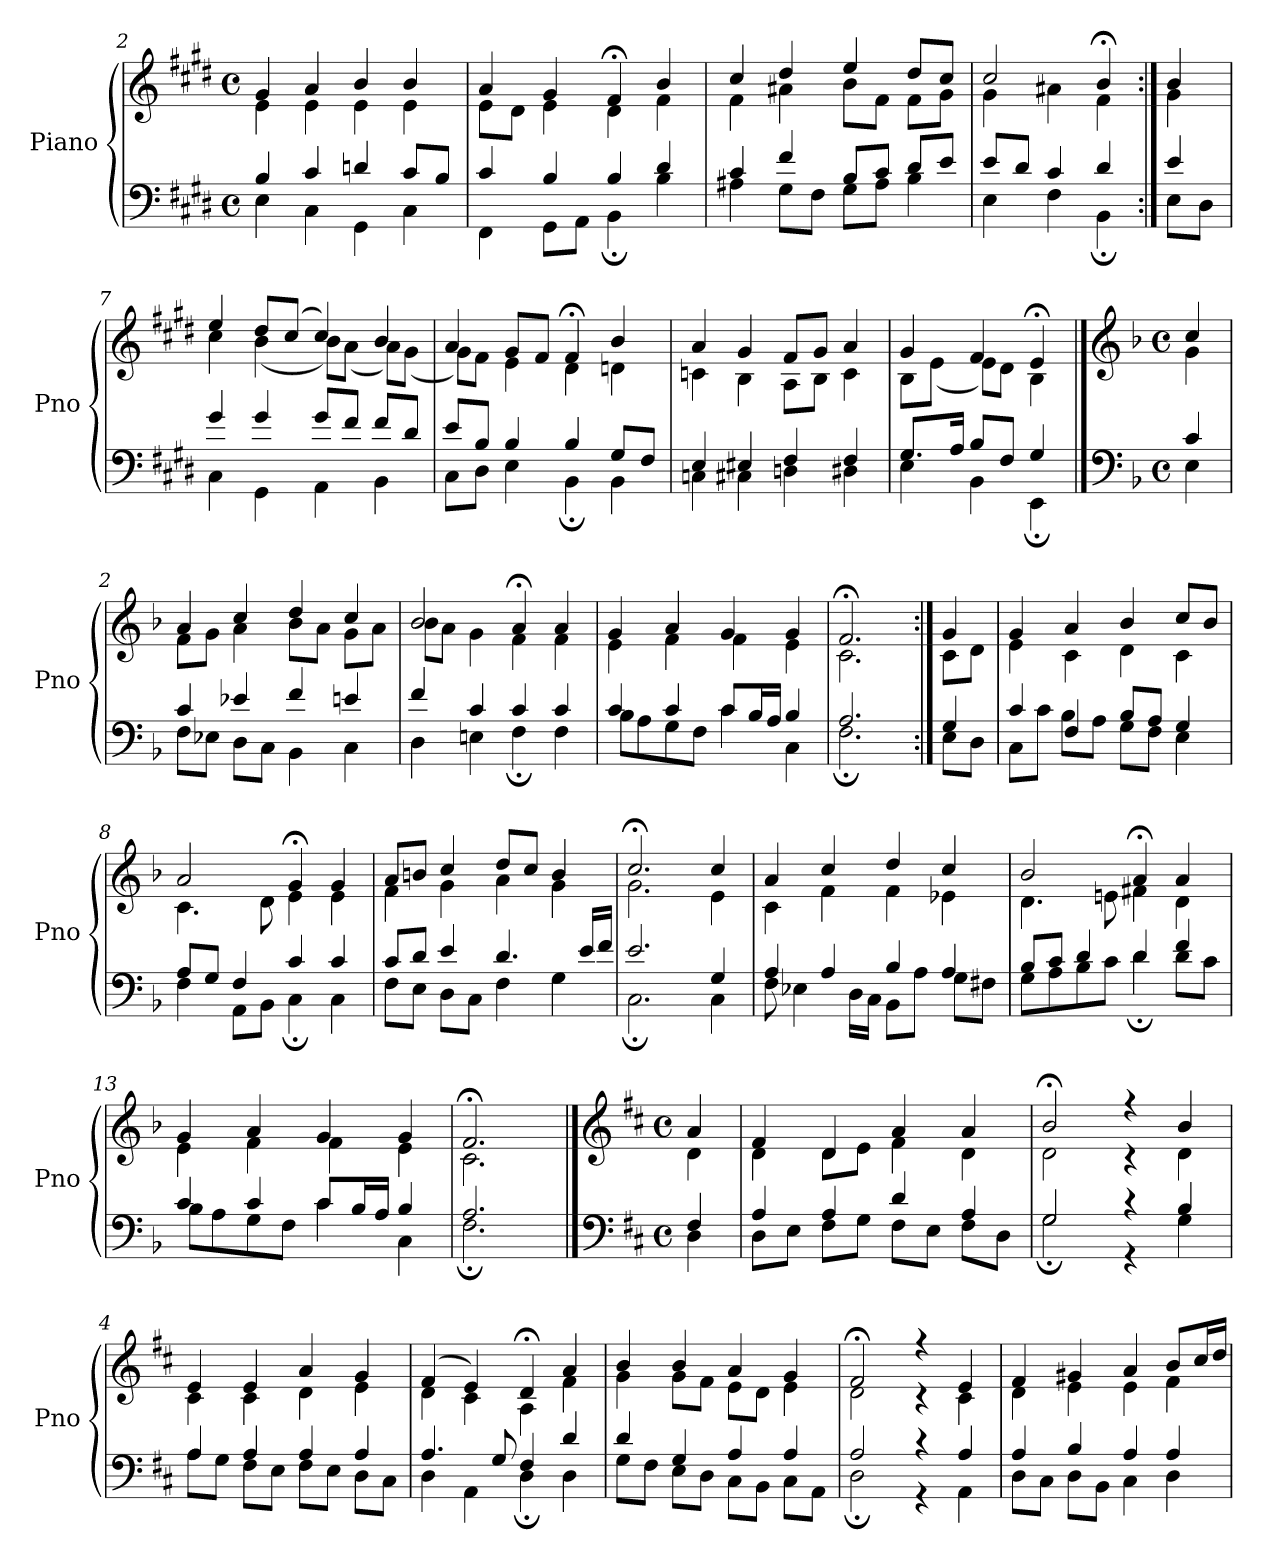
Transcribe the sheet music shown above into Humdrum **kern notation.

**kern	**kern
*part1	*part1
*staff2	*staff1
*I"Piano	*
*I'Pno	*
*clefF4	*clefG2
*k[f#c#g#d#]	*k[f#c#g#d#]
*M4/4	*M4/4
*met(c)	*met(c)
=2	=2
*^	*^
4B/	4E\	4g#/	4e\
4c#/	4C#\	4a/	4e\
4dn/	4GG#\	4b/	4e\
8c#/L	4C#\	4b/	4e\
8B/J	.	.	.
=3	=3	=3	=3
4c#/	4FF#\	4a/	8e\L
.	.	.	8d#\J
4B/	8GG#\L	4g#/	4e\
.	8AA\J	.	.
4B/	4BB;\	4f#;</	4d#\
4d#/	4B\	4b/	4f#\
=4	=4	=4	=4
4c#/	4A#X\	4cc#/	4f#\
4f#/	8G#\L	4dd#/	4a#X\
.	8F#\J	.	.
8B/L	8G#\L	4ee/	8b\L
8c#/J	8A#\J	.	8f#\J
8d#/L	4B\	8dd#/L	8f#\L
8e/J	.	8cc#/J	8g#\J
=5	=5	=5	=5
8e/L	4E\	2cc#/	4g#\
8d#/J	.	.	.
4c#/	4F#\	.	4a#X\
4d#/	4BB;\	4b;</	4f#\
=6:|!	=6:|!	=6:|!	=6:|!
4e/	8E\L	4b/	4g#\
.	8D#\J	.	.
=7	=7	=7	=7
4g#/	4C#\	4ee/	4cc#\
4g#/	4GG#\	8dd#/L	(<4b\
.	.	(>8cc#/J	.
8g#/L	4AA\	4cc#/)	8b\L)
8f#/J	.	.	(<8a\J
8f#/L	4BB\	4b/	8a\L)
8d#/J	.	.	(<8g#\J
=8	=8	=8	=8
8e/L	8C#\L	4a/	8g#\L)
8B/J	8D#\J	.	8f#\J
4B/	4E\	8g#/L	4e\
.	.	8f#/J	.
4B/	4BB;\	4f#;</	4d#\
8G#/L	4BB\	4b/	4dn\
8F#/J	.	.	.
=9	=9	=9	=9
4E/	4Cn\	4a/	4cn\
4E#X/	4C#X\	4g#/	4B\
4F#/	4Dn\	8f#/L	8A\L
.	.	8g#/J	8B\J
4F#/	4D#X\	4a/	4c\
=10	=10	=10	=10
8.G#/L	4E\	4g#/	8B\L
.	.	.	(<8e\J
16A/Jk	.	.	.
8B/L	4BB\	4f#/	8e\L)
8F#/J	.	.	8d#\J
4G#/	4EE;\	4e;</	4B\
==1	==1	==1	==1
*clefF4	*	*clefG2	*
*k[b-]	*	*k[b-]	*
*M4/4	*	*M4/4	*
*met(c)	*	*met(c)	*
4c/	4E\	4cc/	4g\
=2	=2	=2	=2
4c/	8F\L	4a/	8f\L
.	8E-X\J	.	8g\J
4e-X/	8D\L	4cc/	4a\
.	8C\J	.	.
4f/	4BB-\	4dd/	8b-\L
.	.	.	8a\J
4en/	4C\	4cc/	8g\L
.	.	.	8a\J
=3	=3	=3	=3
4f/	4D\	2b-/	8b-\L
.	.	.	8a\J
4c/	4En\	.	4g\
4c/	4F;\	4a;</	4f\
4c/	4F\	4a/	4f\
=4	=4	=4	=4
4c/	8B-\L	4g/	4e\
.	8A\	.	.
4c/	8G\	4a/	4f\
.	8F\J	.	.
8c/L	4c\	4g/	4f\
16B-/L	.	.	.
16A/JJ	.	.	.
4B-/	4C\	4g/	4e\
=5	=5	=5	=5
2.A/	2.F;\	2.f;</	2.c\
=6:|!	=6:|!	=6:|!	=6:|!
4G/	8E\L	4g/	8c\L
.	8D\J	.	8d\J
=7	=7	=7	=7
4c/	8C\L	4g/	4e\
.	8c\J	.	.
4F/	8B-\L	4a/	4c\
.	8A\J	.	.
8B-/L	8G\L	4b-/	4d\
8A/J	8F\J	.	.
4G/	4E\	8cc/L	4c\
.	.	8b-/J	.
=8	=8	=8	=8
8A/L	4F\	2a/	4.c\
8G/J	.	.	.
4F/	8AA\L	.	.
.	8BB-\J	.	8d\
4c/	4C;\	4g;</	4e\
4c/	4C\	4g/	4e\
=9	=9	=9	=9
8c/L	8F\L	8a/L	4f\
8d/J	8E\J	8bn/J	.
4e/	8D\L	4cc/	4g\
.	8C\J	.	.
4.d/	4F\	8dd/L	4a\
.	.	8cc/J	.
.	4G\	4b/	4g\
16e/LL	.	.	.
16f/JJ	.	.	.
=10	=10	=10	=10
2.e/	2.C;\	2.cc;</	2.g\
4G/	4C\	4cc/	4e\
=11	=11	=11	=11
4A/	8F\	4a/	4c\
.	4E-X\	.	.
4A/	.	4cc/	4f\
.	16D\LL	.	.
.	16C\JJ	.	.
4B-/	8BB-\L	4dd/	4f\
.	8A\J	.	.
4A/	8G\L	4cc/	4e-X\
.	8F#X\J	.	.
=12	=12	=12	=12
8B-/L	8G\L	2b-/	4.d\
8c/J	8A\	.	.
4d/	8B-\	.	.
.	8c\J	.	8en\
4d/	4d;\	4a;</	4f#X\
4f/	8d\L	4a/	4d\
.	8c\J	.	.
=13	=13	=13	=13
4c/	8B-\L	4g/	4e\
.	8A\	.	.
4c/	8G\	4a/	4f\
.	8F\J	.	.
8c/L	4c\	4g/	4f\
16B-/L	.	.	.
16A/JJ	.	.	.
4B-/	4C\	4g/	4e\
=14	=14	=14	=14
2.A/	2.F;\	2.f;</	2.c\
==1	==1	==1	==1
*clefF4	*	*clefG2	*
*k[f#c#]	*	*k[f#c#]	*
*M4/4	*	*M4/4	*
*met(c)	*	*met(c)	*
4F#/	4D\	4a/	4d\
=2	=2	=2	=2
4A/	8D\L	4f#/	4d\
.	8E\J	.	.
4A/	8F#\L	4d/	8d\L
.	8G\J	.	8e\J
4d/	8F#\L	4a/	4f#\
.	8E\J	.	.
4A/	8F#\L	4a/	4d\
.	8D\J	.	.
=3	=3	=3	=3
2G/	2G;\	2b;</	2d\
4r	4r	4r	4r
4B/	4G\	4b/	4d\
=4	=4	=4	=4
4A/	8A\L	4e/	4c#\
.	8G\J	.	.
4A/	8F#\L	4e/	4c#\
.	8E\J	.	.
4A/	8F#\L	4a/	4d\
.	8E\J	.	.
4A/	8D\L	4g/	4e\
.	8C#\J	.	.
=5	=5	=5	=5
4.A/	4D\	(>4f#/	4d\
.	4AA\	4e/)	4c#\
8G/	.	.	.
4F#/	4D;\	4d;</	4A\
4d/	4D\	4a/	4f#\
=6	=6	=6	=6
4d/	8G\L	4b/	4g\
.	8F#\J	.	.
4G/	8E\L	4b/	8g\L
.	8D\J	.	8f#\J
4A/	8C#\L	4a/	8e\L
.	8BB\J	.	8d\J
4A/	8C#\L	4g/	4e\
.	8AA\J	.	.
=7	=7	=7	=7
2A/	2D;\	2f#;</	2d\
4r	4r	4r	4r
4A/	4AA\	4e/	4c#\
=8	=8	=8	=8
4A/	8D\L	4f#/	4d\
.	8C#\J	.	.
4B/	8D\L	4g#X/	4e\
.	8BB\J	.	.
4A/	4C#\	4a/	4e\
4A/	4D\	8b/L	4f#\
.	.	16cc#/L	.
.	.	16dd/JJ	.
*v	*v	*	*
*	*v	*v
=	=
*-	*-
